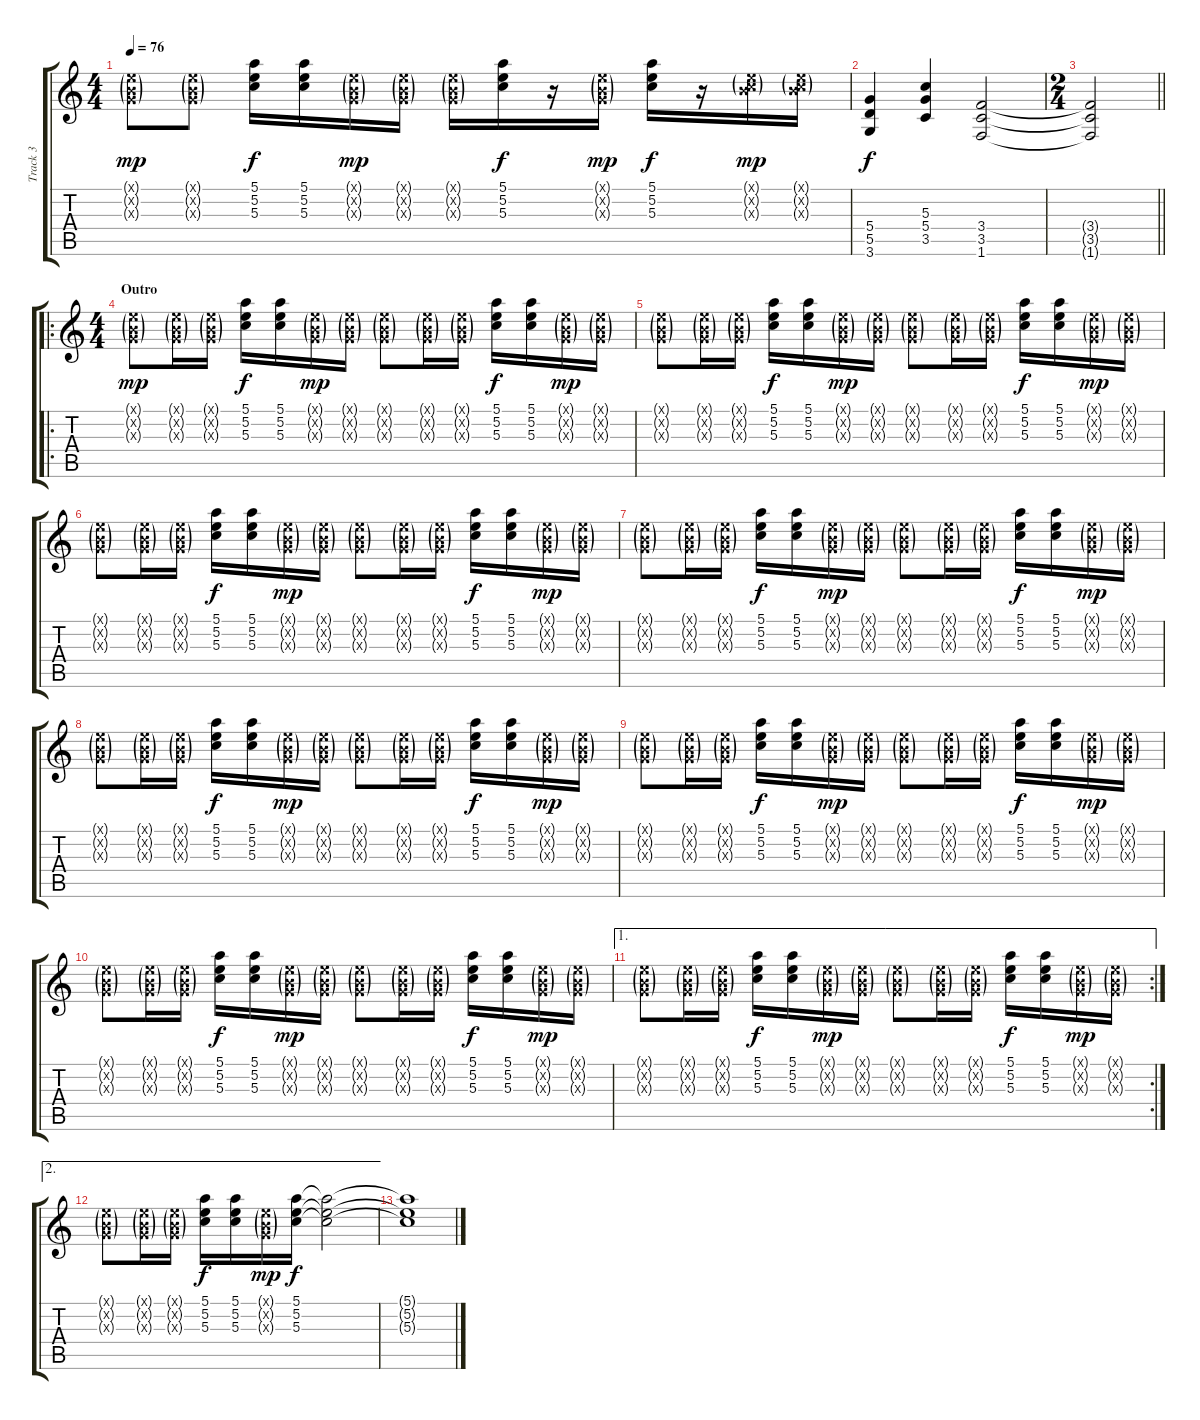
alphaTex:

\track ("Track 3" "Track 3") {instrument distortionguitar}
\staff {score tabs}
\tuning (E4 B3 G3 D3 A2 E2) {hide}
\ts (4 4)
\tempo 76
\clef g2
\ks c
(0.1{g x} 0.2{g x} 0.3{g x}).8{dy mp} (0.1{g x} 0.2{g x} 0.3{g x}).8 (5.1 5.2 5.3).16{dy f} (5.1 5.2 5.3).16 (0.1{g x} 0.2{g x} 0.3{g x}).16{dy mp} (0.1{g x} 0.2{g x} 0.3{g x}).16 (0.1{g x} 0.2{g x} 0.3{g x}).16 (5.1 5.2 5.3).16{dy f} r.16 (0.1{g x} 0.2{g x} 0.3{g x}).16{dy mp} (5.1 5.2 5.3).16{dy f} r.16 (0.1{g x} 0.2{g x} 5.3{g x}).16{dy mp} (0.1{g x} 0.2{g x} 5.3{g x}).16 |
(5.4 5.5 3.6).4{dy f} (5.3 5.4 3.5).4 (3.4 3.5 1.6).2 |
\ts (2 4)
\barLineRight lightlight
(3.4{t} 3.5{t} 1.6{t}).2 |
\ro
\ts (4 4)
\section ("" "Outro")
(0.1{g x} 0.2{g x} 0.3{g x}).8{dy mp} (0.1{g x} 0.2{g x} 0.3{g x}).16 (0.1{g x} 0.2{g x} 0.3{g x}).16 (5.1 5.2 5.3).16{dy f} (5.1 5.2 5.3).16 (0.1{g x} 0.2{g x} 0.3{g x}).16{dy mp} (0.1{g x} 0.2{g x} 0.3{g x}).16 (0.1{g x} 0.2{g x} 0.3{g x}).8 (0.1{g x} 0.2{g x} 0.3{g x}).16 (0.1{g x} 0.2{g x} 0.3{g x}).16 (5.1 5.2 5.3).16{dy f} (5.1 5.2 5.3).16 (0.1{g x} 0.2{g x} 0.3{g x}).16{dy mp} (0.1{g x} 0.2{g x} 0.3{g x}).16 |
(0.1{g x} 0.2{g x} 0.3{g x}).8 (0.1{g x} 0.2{g x} 0.3{g x}).16 (0.1{g x} 0.2{g x} 0.3{g x}).16 (5.1 5.2 5.3).16{dy f} (5.1 5.2 5.3).16 (0.1{g x} 0.2{g x} 0.3{g x}).16{dy mp} (0.1{g x} 0.2{g x} 0.3{g x}).16 (0.1{g x} 0.2{g x} 0.3{g x}).8 (0.1{g x} 0.2{g x} 0.3{g x}).16 (0.1{g x} 0.2{g x} 0.3{g x}).16 (5.1 5.2 5.3).16{dy f} (5.1 5.2 5.3).16 (0.1{g x} 0.2{g x} 0.3{g x}).16{dy mp} (0.1{g x} 0.2{g x} 0.3{g x}).16 |
(0.1{g x} 0.2{g x} 0.3{g x}).8 (0.1{g x} 0.2{g x} 0.3{g x}).16 (0.1{g x} 0.2{g x} 0.3{g x}).16 (5.1 5.2 5.3).16{dy f} (5.1 5.2 5.3).16 (0.1{g x} 0.2{g x} 0.3{g x}).16{dy mp} (0.1{g x} 0.2{g x} 0.3{g x}).16 (0.1{g x} 0.2{g x} 0.3{g x}).8 (0.1{g x} 0.2{g x} 0.3{g x}).16 (0.1{g x} 0.2{g x} 0.3{g x}).16 (5.1 5.2 5.3).16{dy f} (5.1 5.2 5.3).16 (0.1{g x} 0.2{g x} 0.3{g x}).16{dy mp} (0.1{g x} 0.2{g x} 0.3{g x}).16 |
(0.1{g x} 0.2{g x} 0.3{g x}).8 (0.1{g x} 0.2{g x} 0.3{g x}).16 (0.1{g x} 0.2{g x} 0.3{g x}).16 (5.1 5.2 5.3).16{dy f} (5.1 5.2 5.3).16 (0.1{g x} 0.2{g x} 0.3{g x}).16{dy mp} (0.1{g x} 0.2{g x} 0.3{g x}).16 (0.1{g x} 0.2{g x} 0.3{g x}).8 (0.1{g x} 0.2{g x} 0.3{g x}).16 (0.1{g x} 0.2{g x} 0.3{g x}).16 (5.1 5.2 5.3).16{dy f} (5.1 5.2 5.3).16 (0.1{g x} 0.2{g x} 0.3{g x}).16{dy mp} (0.1{g x} 0.2{g x} 0.3{g x}).16 |
(0.1{g x} 0.2{g x} 0.3{g x}).8 (0.1{g x} 0.2{g x} 0.3{g x}).16 (0.1{g x} 0.2{g x} 0.3{g x}).16 (5.1 5.2 5.3).16{dy f} (5.1 5.2 5.3).16 (0.1{g x} 0.2{g x} 0.3{g x}).16{dy mp} (0.1{g x} 0.2{g x} 0.3{g x}).16 (0.1{g x} 0.2{g x} 0.3{g x}).8 (0.1{g x} 0.2{g x} 0.3{g x}).16 (0.1{g x} 0.2{g x} 0.3{g x}).16 (5.1 5.2 5.3).16{dy f} (5.1 5.2 5.3).16 (0.1{g x} 0.2{g x} 0.3{g x}).16{dy mp} (0.1{g x} 0.2{g x} 0.3{g x}).16 |
(0.1{g x} 0.2{g x} 0.3{g x}).8 (0.1{g x} 0.2{g x} 0.3{g x}).16 (0.1{g x} 0.2{g x} 0.3{g x}).16 (5.1 5.2 5.3).16{dy f} (5.1 5.2 5.3).16 (0.1{g x} 0.2{g x} 0.3{g x}).16{dy mp} (0.1{g x} 0.2{g x} 0.3{g x}).16 (0.1{g x} 0.2{g x} 0.3{g x}).8 (0.1{g x} 0.2{g x} 0.3{g x}).16 (0.1{g x} 0.2{g x} 0.3{g x}).16 (5.1 5.2 5.3).16{dy f} (5.1 5.2 5.3).16 (0.1{g x} 0.2{g x} 0.3{g x}).16{dy mp} (0.1{g x} 0.2{g x} 0.3{g x}).16 |
(0.1{g x} 0.2{g x} 0.3{g x}).8 (0.1{g x} 0.2{g x} 0.3{g x}).16 (0.1{g x} 0.2{g x} 0.3{g x}).16 (5.1 5.2 5.3).16{dy f} (5.1 5.2 5.3).16 (0.1{g x} 0.2{g x} 0.3{g x}).16{dy mp} (0.1{g x} 0.2{g x} 0.3{g x}).16 (0.1{g x} 0.2{g x} 0.3{g x}).8 (0.1{g x} 0.2{g x} 0.3{g x}).16 (0.1{g x} 0.2{g x} 0.3{g x}).16 (5.1 5.2 5.3).16{dy f} (5.1 5.2 5.3).16 (0.1{g x} 0.2{g x} 0.3{g x}).16{dy mp} (0.1{g x} 0.2{g x} 0.3{g x}).16 |
\ae 1
\rc 2
(0.1{g x} 0.2{g x} 0.3{g x}).8 (0.1{g x} 0.2{g x} 0.3{g x}).16 (0.1{g x} 0.2{g x} 0.3{g x}).16 (5.1 5.2 5.3).16{dy f} (5.1 5.2 5.3).16 (0.1{g x} 0.2{g x} 0.3{g x}).16{dy mp} (0.1{g x} 0.2{g x} 0.3{g x}).16 (0.1{g x} 0.2{g x} 0.3{g x}).8 (0.1{g x} 0.2{g x} 0.3{g x}).16 (0.1{g x} 0.2{g x} 0.3{g x}).16 (5.1 5.2 5.3).16{dy f} (5.1 5.2 5.3).16 (0.1{g x} 0.2{g x} 0.3{g x}).16{dy mp} (0.1{g x} 0.2{g x} 0.3{g x}).16 |
\ae 2
(0.1{g x} 0.2{g x} 0.3{g x}).8 (0.1{g x} 0.2{g x} 0.3{g x}).16 (0.1{g x} 0.2{g x} 0.3{g x}).16 (5.1 5.2 5.3).16{dy f} (5.1 5.2 5.3).16 (0.1{g x} 0.2{g x} 0.3{g x}).16{dy mp} (5.1 5.2 5.3).16{dy f} (5.1{t} 5.2{t} 5.3{t}).2 |
(5.1{t} 5.2{t} 5.3{t}).1
